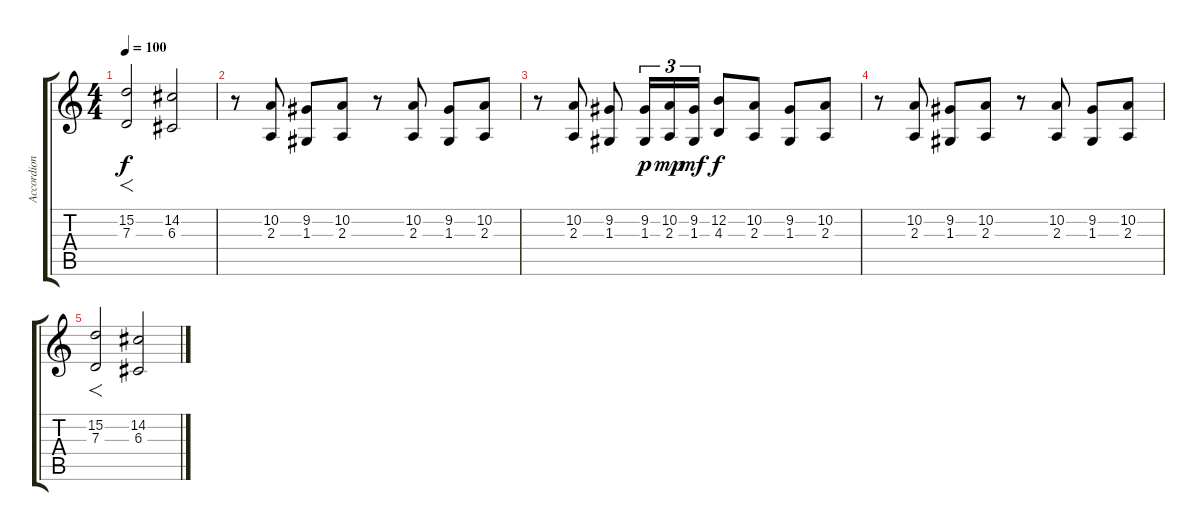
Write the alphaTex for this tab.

\track ("Accordion" "Accordion") {instrument accordion}
\staff {score tabs}
\tuning (E4 B3 G3 D3 A2 E2) {hide}
\ts (4 4)
\tempo 100
\clef g2
\ks c
(15.2 7.3).2{f dy f} (14.2 6.3).2 |
r.8 (10.2 2.3).8 (9.2 1.3).8 (10.2 2.3).8 r.8 (10.2 2.3).8 (9.2 1.3).8 (10.2 2.3).8 |
r.8 (10.2 2.3).8 (9.2 1.3).8 (9.2 1.3).16{tu (3 2) dy p} (10.2 2.3).16{tu (3 2) dy mp} (9.2 1.3).16{tu (3 2) dy mf} (12.2 4.3).8{dy f} (10.2 2.3).8 (9.2 1.3).8 (10.2 2.3).8 |
r.8 (10.2 2.3).8 (9.2 1.3).8 (10.2 2.3).8 r.8 (10.2 2.3).8 (9.2 1.3).8 (10.2 2.3).8 |
(15.2 7.3).2{f} (14.2 6.3).2
